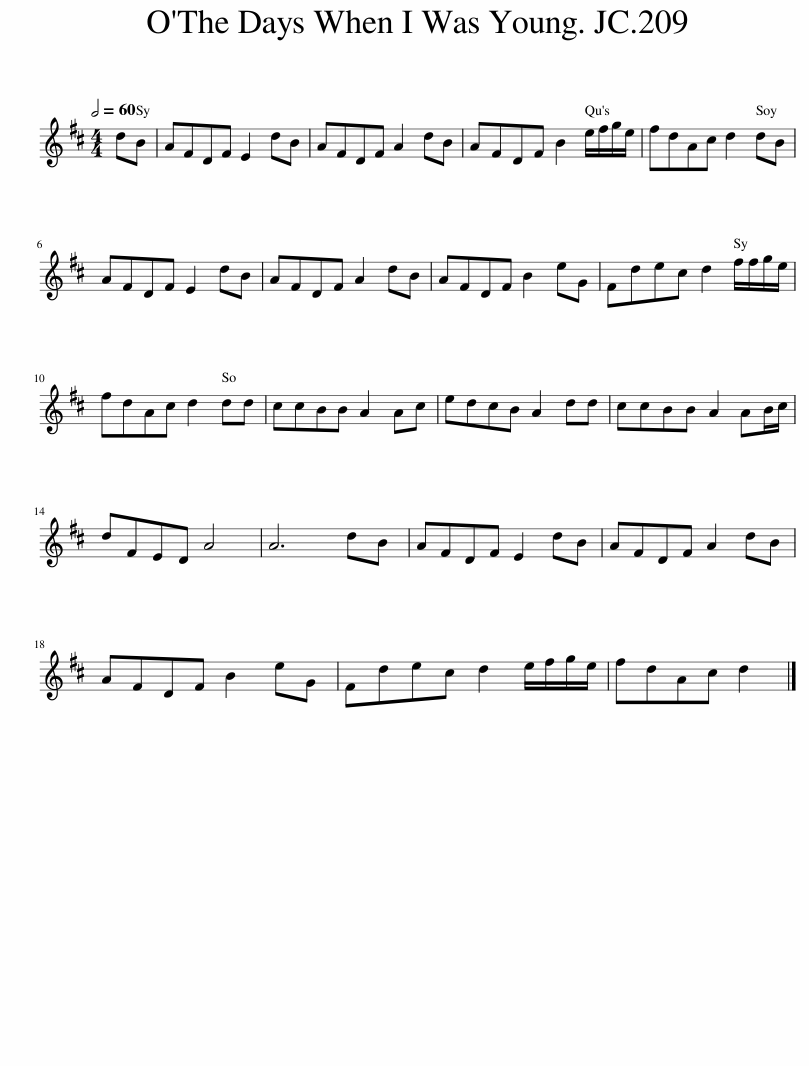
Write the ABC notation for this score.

X:1
L:1/8
Q:1/2=60
M:4/4
I:linebreak $
K:D
V:1 treble
V:1
 dB | AFDF E2 dB | AFDF A2 dB | AFDF B2 e/f/g/e/ | fdAc d2 dB |$ %5
 AFDF E2 dB | AFDF A2 dB | AFDF B2 eG | Fdec d2 f/f/g/e/ |$ fdAc d2 dd | %10
 ccBB A2 Ac | edcB A2 dd | ccBB A2 AB/c/ |$ dFED A4 | A6 dB | %15
 AFDF E2 dB | AFDF A2 dB |$ AFDF B2 eG | Fdec d2 e/f/g/e/ | fdAc d2 |] %20
